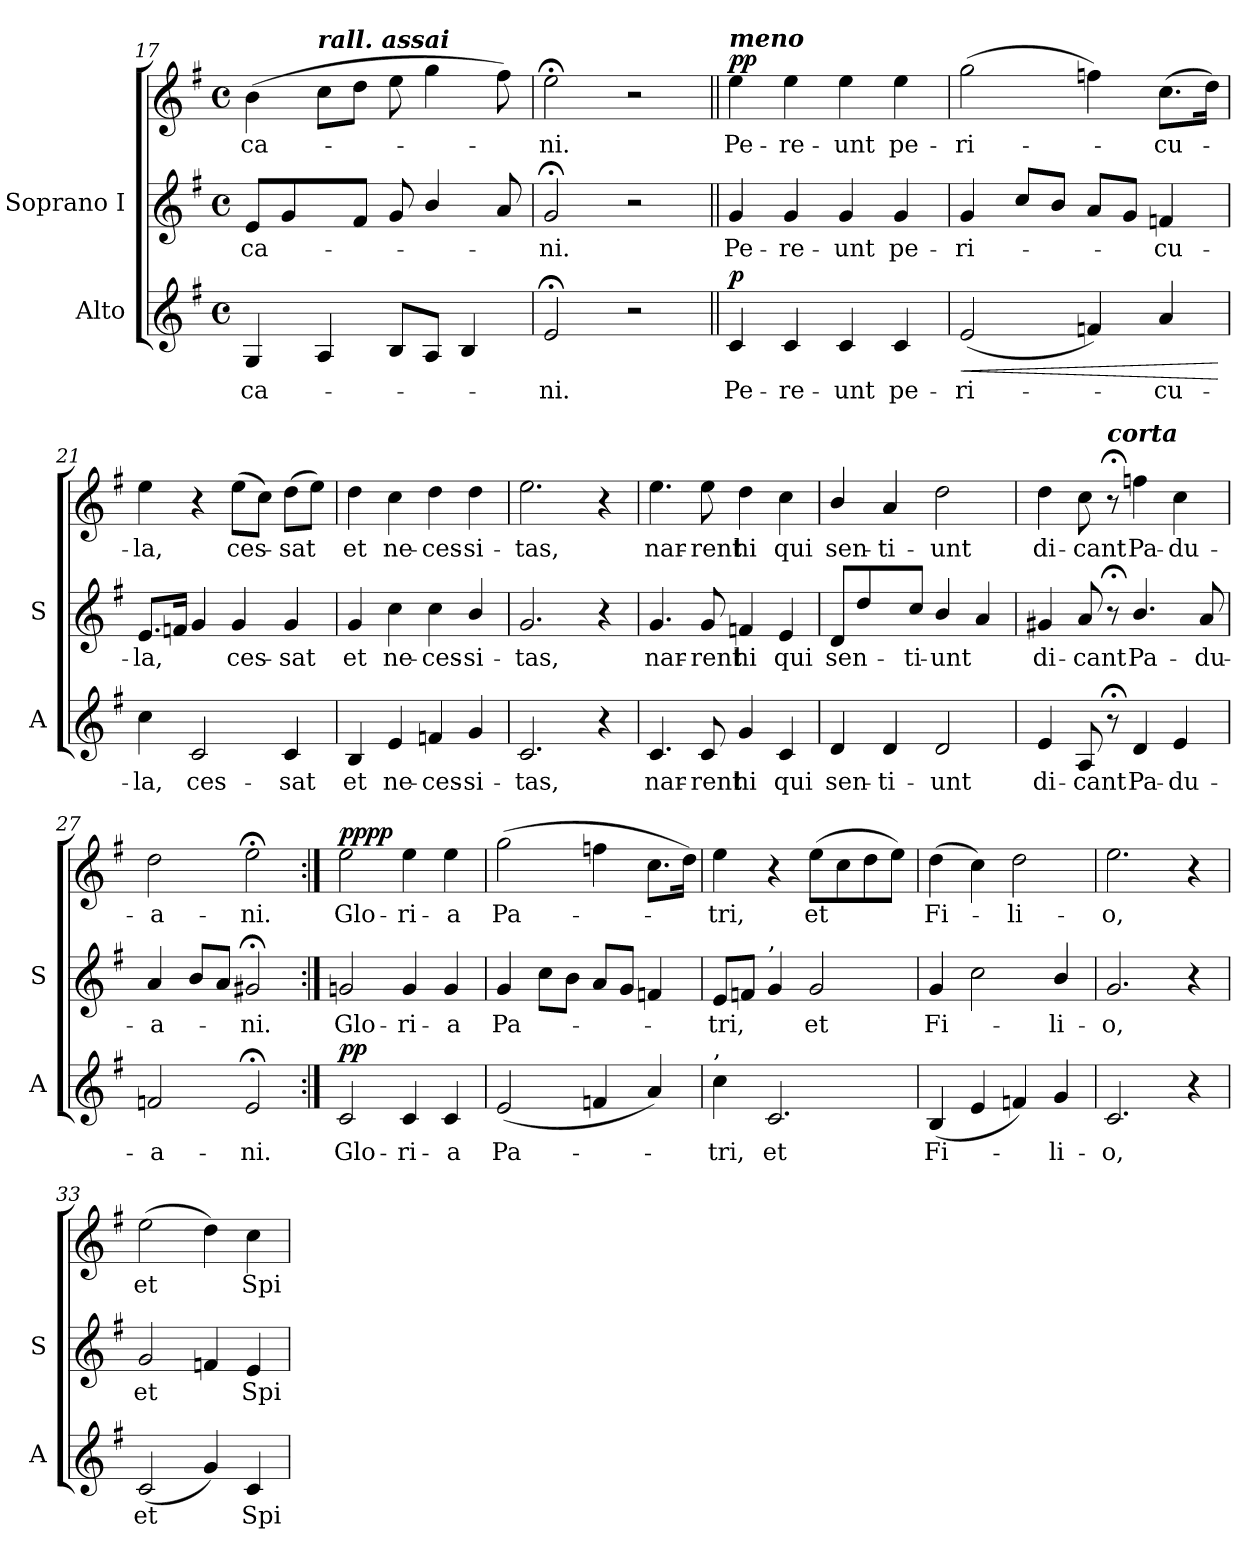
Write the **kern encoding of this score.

**kern	**text	**dynam	**kern	**text	**kern	**text	**dynam
*part2	*part2	*part2	*part1	*part1	*part1	*part1	*part1
*staff3	*staff3	*staff3	*staff2	*staff2	*staff1	*staff1	*staff1/2
*I"Alto	*	*	*I"Soprano I	*	*	*	*
*I'A	*	*	*I'S	*	*	*	*
!!LO:LB:g=z
*clefG2	*	*	*clefG2	*	*clefG2	*	*
*k[f#]	*	*	*k[f#]	*	*k[f#]	*	*
*G:	*	*	*G:	*	*G:	*	*
*M4/4	*	*	*M4/4	*	*M4/4	*	*
*met(c)	*	*	*met(c)	*	*met(c)	*	*
=17	=17	=17	=17	=17	=17	=17	=17
!	!LO:LY:b	!	!	!LO:LY:b	!	!LO:LY:b	!
4G	ca-	.	8eL	ca-	(>4b	ca-	.
.	.	.	4g	.	.	.	.
!	!	!	!	!	!LO:TX:a:Bi:t=rall. assai	!	!
4A	.	.	.	.	8ccL	.	.
.	.	.	8f#J	.	8ddJ	.	.
8BL	.	.	8g	.	8ee	.	.
8AJ	.	.	4b/	.	4gg	.	.
4B	.	.	.	.	.	.	.
.	.	.	8a	.	8ff#)	.	.
=18	=18	=18	=18	=18	=18	=18	=18
!	!LO:LY:b	!	!	!LO:LY:b	!	!LO:LY:b	!
2e;<	ni.	.	2g;<	ni.	2ee;<	ni.	.
2r	.	.	2r	.	2r	.	.
=19||	=19||	=19||	=19||	=19||	=19||	=19||	=19||
!	!	!	!	!	!LO:TX:a:Bi:t=meno	!	!
!	!LO:LY:b	!LO:DY:b	!	!LO:LY:b	!	!LO:LY:b	!LO:DY:b=2
!	!	!	!	!	!	!	!LO:DY:n=1:b
4c	Pe-	p	4g	-Pe-	4ee	Pe-	p p
!	!LO:LY:b	!	!	!LO:LY:b	!	!LO:LY:b	!
4c	-re-	.	4g	-re-	4ee	-re-	.
!	!LO:LY:b	!	!	!LO:LY:b	!	!LO:LY:b	!
4c	-unt	.	4g	-unt	4ee	-unt	.
!	!LO:LY:b	!	!	!LO:LY:b	!	!LO:LY:b	!
4c	pe-	.	4g	pe-	4ee	pe-	.
=20	=20	=20	=20	=20	=20	=20	=20
!	!LO:LY:b	!LO:HP:b	!	!LO:LY:b	!	!LO:LY:b	!
(<2e	-ri-	<	4g	ri-	(>2gg	-ri-	.
.	.	.	8cc/L	.	.	.	.
.	.	.	8b/J	.	.	.	.
4fn)	.	.	8aL	.	4ffn)	.	.
.	.	.	8gJ	.	.	.	.
!	!LO:LY:b	!	!	!LO:LY:b	!	!LO:LY:b	!
4a	cu-	.	4fn	cu-	(>8.ccL	cu-	.
.	.	.	.	.	16ddJ)	.	.
.	.	[	.	.	.	.	.
=21	=21	=21	=21	=21	=21	=21	=21
!	!LO:LY:b	!	!	!LO:LY:b	!	!LO:LY:b	!
4cc	-la,	.	8.eL	la,	4ee	-la,	.
.	.	.	16fnJ	.	.	.	.
!	!LO:LY:b	!	!	!	!	!	!
2c	ces-	.	4g	.	4r	.	.
!	!	!	!	!LO:LY:b	!	!LO:LY:b	!
.	.	.	4g	ces-	(>8eeL	ces-	.
.	.	.	.	.	8ccJ)	.	.
!	!LO:LY:b	!	!	!LO:LY:b	!	!LO:LY:b	!
4c	-sat	.	4g	-sat	(>8ddL	sat	.
.	.	.	.	.	8eeJ)	.	.
=22	=22	=22	=22	=22	=22	=22	=22
!	!LO:LY:b	!	!	!LO:LY:b	!	!LO:LY:b	!
4B	et	.	4g	-et	4dd	et	.
!	!LO:LY:b	!	!	!LO:LY:b	!	!LO:LY:b	!
4e	ne-	.	4cc	ne-	4cc	ne-	.
!	!LO:LY:b	!	!	!LO:LY:b	!	!LO:LY:b	!
4fn	-ces-	.	4cc	-ces-	4dd	-ces-	.
!	!LO:LY:b	!	!	!LO:LY:b	!	!LO:LY:b	!
4g	-si-	.	4b/	-si-	4dd	-si-	.
=23	=23	=23	=23	=23	=23	=23	=23
!	!LO:LY:b	!	!	!LO:LY:b	!	!LO:LY:b	!
2.c	-tas,	.	2.g	tas,	2.ee	-tas,	.
4r	.	.	4r	.	4r	.	.
!!LO:LB:g=z
=24	=24	=24	=24	=24	=24	=24	=24
!	!LO:LY:b	!	!	!LO:LY:b	!	!LO:LY:b	!
4.c	nar-	.	4.g	nar-	4.ee	nar-	.
!	!LO:LY:b	!	!	!LO:LY:b	!	!LO:LY:b	!
8c	-rent	.	8g	-rent	8ee	-rent	.
!	!LO:LY:b	!	!	!LO:LY:b	!	!LO:LY:b	!
4g	hi	.	4fn	hi	4dd	hi	.
!	!LO:LY:b	!	!	!LO:LY:b	!	!LO:LY:b	!
4c	qui	.	4e	qui	4cc	qui	.
=25	=25	=25	=25	=25	=25	=25	=25
!	!LO:LY:b	!	!	!LO:LY:b	!	!LO:LY:b	!
4d	sen-	.	8dL	sen-	4b/	sen-	.
.	.	.	4dd	.	.	.	.
!	!LO:LY:b	!	!	!	!	!LO:LY:b	!
4d	-ti-	.	.	.	4a	-ti-	.
!	!	!	!	!LO:LY:b	!	!	!
.	.	.	8ccJ	ti-	.	.	.
!	!LO:LY:b	!	!	!LO:LY:b	!	!LO:LY:b	!
2d	-unt	.	4b/	-unt	2dd	-unt	.
.	.	.	4a	.	.	.	.
=26	=26	=26	=26	=26	=26	=26	=26
!	!LO:LY:b	!	!	!LO:LY:b	!	!LO:LY:b	!
4e	di-	.	4g#X	-di-	4dd	di-	.
!	!LO:LY:b	!	!	!LO:LY:b	!	!LO:LY:b	!
8A	-cant	.	8a	-cant	8cc	-cant	.
!	!	!	!	!	!LO:TX:a:Bi:t=corta	!	!
8r;<	.	.	8r;<	.	8r;<	.	.
!	!LO:LY:b	!	!	!LO:LY:b	!	!LO:LY:b	!
4d	Pa-	.	4.b/	Pa-	4ffn	Pa-	.
!	!LO:LY:b	!	!	!	!	!LO:LY:b	!
4e	-du-	.	.	.	4cc	-du-	.
!	!	!	!	!LO:LY:b	!	!	!
.	.	.	8a	-du-	.	.	.
=27	=27	=27	=27	=27	=27	=27	=27
!	!LO:LY:b	!	!	!LO:LY:b	!	!LO:LY:b	!
2fn	-a-	.	4a	a-	2dd	-a-	.
.	.	.	8bL	.	.	.	.
.	.	.	8aJ	.	.	.	.
!	!LO:LY:b	!	!	!LO:LY:b	!	!LO:LY:b	!
2e;<	-ni.	.	2g#X;<	ni.	2ee;<	-ni.	.
=28:|!	=28:|!	=28:|!	=28:|!	=28:|!	=28:|!	=28:|!	=28:|!
!	!LO:LY:b	!LO:DY:b	!	!LO:LY:b	!	!LO:LY:b	!LO:DY:b=2
!	!	!	!	!	!	!	!LO:DY:n=1:b
2c	Glo-	pp	2gn	Glo-	2ee	Glo-	pp pp
!	!LO:LY:b	!	!	!LO:LY:b	!	!LO:LY:b	!
4c	-ri-	.	4g	-ri-	4ee	-ri-	.
!	!LO:LY:b	!	!	!LO:LY:b	!	!LO:LY:b	!
4c	-a	.	4g	-a	4ee	-a	.
=29	=29	=29	=29	=29	=29	=29	=29
!	!LO:LY:b	!	!	!LO:LY:b	!	!LO:LY:b	!
(<2e	Pa-	.	4g	Pa-	(>2gg	Pa-	.
.	.	.	8ccL	.	.	.	.
.	.	.	8bJ	.	.	.	.
4fn	.	.	8aL	.	4ffn	.	.
.	.	.	8gJ	.	.	.	.
4a)	.	.	4fn	.	8.ccL	.	.
.	.	.	.	.	16ddJ)	.	.
!!LO:LB:g=z
=30	=30	=30	=30	=30	=30	=30	=30
!LO:TX:a:t=,	!	!	!	!	!	!	!
!	!LO:LY:b	!	!	!LO:LY:b	!	!LO:LY:b	!
4cc	tri,	.	8eL	tri,	4ee	tri,	.
.	.	.	8fnJ	.	.	.	.
!	!	!	!LO:TX:a:t=,	!	!	!	!
!	!LO:LY:b	!	!	!	!	!	!
2.c	et	.	4g	.	4r	.	.
!	!	!	!	!LO:LY:b	!	!LO:LY:b	!
.	.	.	2g	et	(>8eeL	et	.
.	.	.	.	.	8cc	.	.
.	.	.	.	.	8dd	.	.
.	.	.	.	.	8eeJ)	.	.
=31	=31	=31	=31	=31	=31	=31	=31
!	!LO:LY:b	!	!	!LO:LY:b	!	!LO:LY:b	!
(<4B	Fi-	.	4g	-Fi-	(>4dd	Fi-	.
4e	.	.	2cc	.	4cc)	.	.
!	!	!	!	!	!	!LO:LY:b	!
4fn)	.	.	.	.	2dd	li-	.
!	!LO:LY:b	!	!	!LO:LY:b	!	!	!
4g	li-	.	4b/	li-	.	.	.
=32	=32	=32	=32	=32	=32	=32	=32
!	!LO:LY:b	!	!	!LO:LY:b	!	!LO:LY:b	!
2.c	-o,	.	2.g	o,	2.ee	-o,	.
4r	.	.	4r	.	4r	.	.
=33	=33	=33	=33	=33	=33	=33	=33
!	!LO:LY:b	!	!	!LO:LY:b	!	!LO:LY:b	!
(<2c	et	.	2g	-et	(>2ee	et	.
4g)	.	.	4fn	.	4dd)	.	.
!	!LO:LY:b	!	!	!LO:LY:b	!	!LO:LY:b	!
4c	Spi-	.	4e	Spi-	4cc	Spi-	.
=	=	=	=	=	=	=	=
*-	*-	*-	*-	*-	*-	*-	*-
